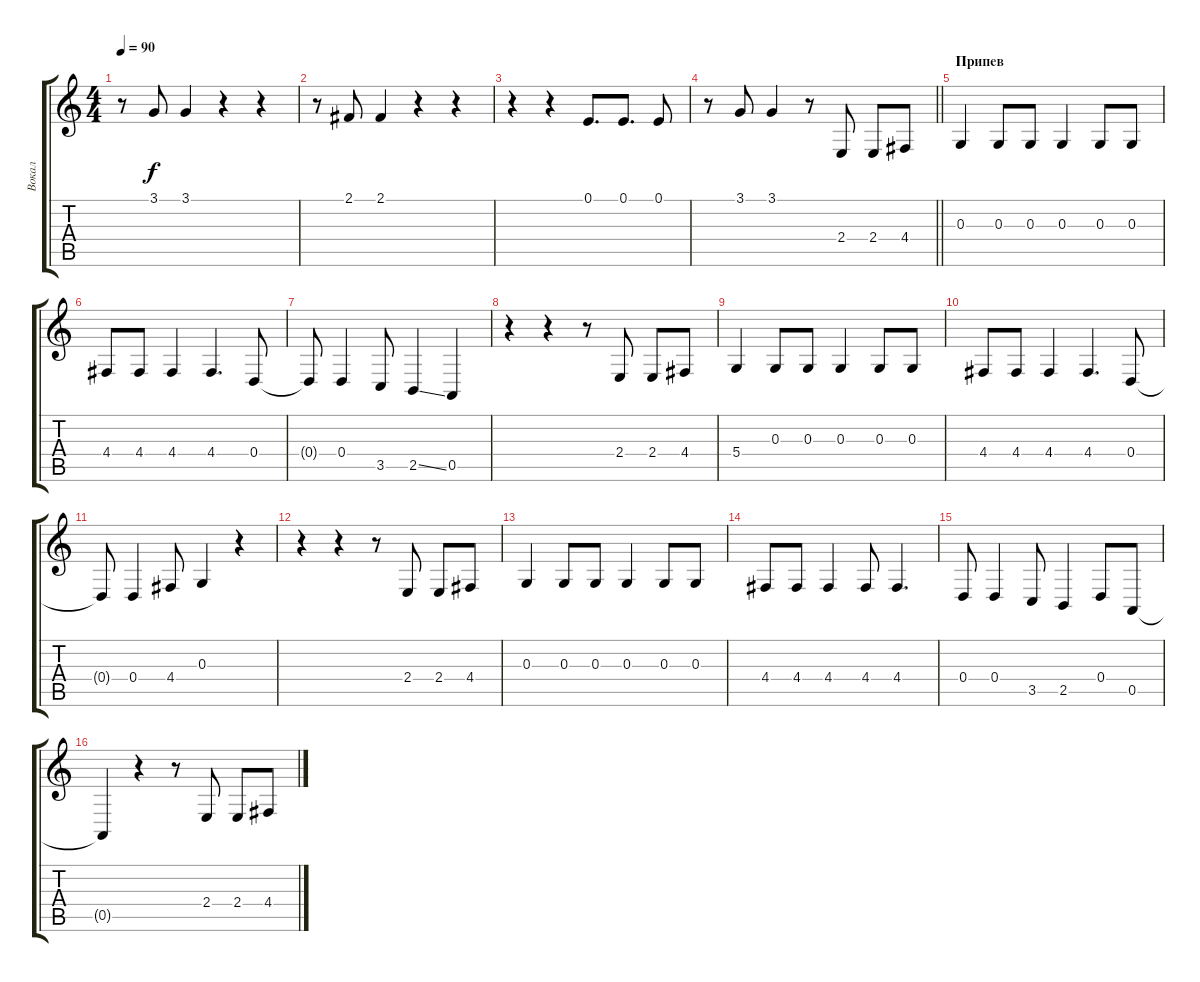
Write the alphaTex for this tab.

\track ("Вокал" "Вокал") {instrument baritonesax}
\staff {score tabs}
\tuning (E4 B3 G3 D3 A2 E2) {hide}
\ts (4 4)
\tempo 90
\clef g2
\ks c
r.8{dy f} 3.1.8 3.1.4 r.4 r.4 |
r.8 2.1.8 2.1.4 r.4 r.4 |
r.4 r.4 0.1.8{d} 0.1.8{d} 0.1.8 |
\barLineRight lightlight
r.8 3.1.8 3.1.4 r.8 2.4.8{instrument baritonesax} 2.4.8 4.4.8 |
\section ("" "Припев")
0.3.4 0.3.8 0.3.8 0.3.4 0.3.8 0.3.8 |
4.4.8 4.4.8 4.4.4 4.4.4{d} 0.4.8 |
0.4{t}.8 0.4.4 3.5.8 2.5{ss}.4 0.5.4 |
r.4 r.4 r.8 2.4.8 2.4.8 4.4.8 |
5.4.4 0.3.8 0.3.8 0.3.4 0.3.8 0.3.8 |
4.4.8 4.4.8 4.4.4 4.4.4{d} 0.4.8 |
0.4{t}.8 0.4.4 4.4.8 0.3.4 r.4 |
r.4 r.4 r.8 2.4.8 2.4.8 4.4.8 |
0.3.4 0.3.8 0.3.8 0.3.4 0.3.8 0.3.8 |
4.4.8 4.4.8 4.4.4 4.4.8 4.4.4{d} |
0.4.8 0.4.4 3.5.8 2.5.4 0.4.8 0.5.8 |
0.5{t}.4 r.4 r.8 2.4.8 2.4.8 4.4.8
